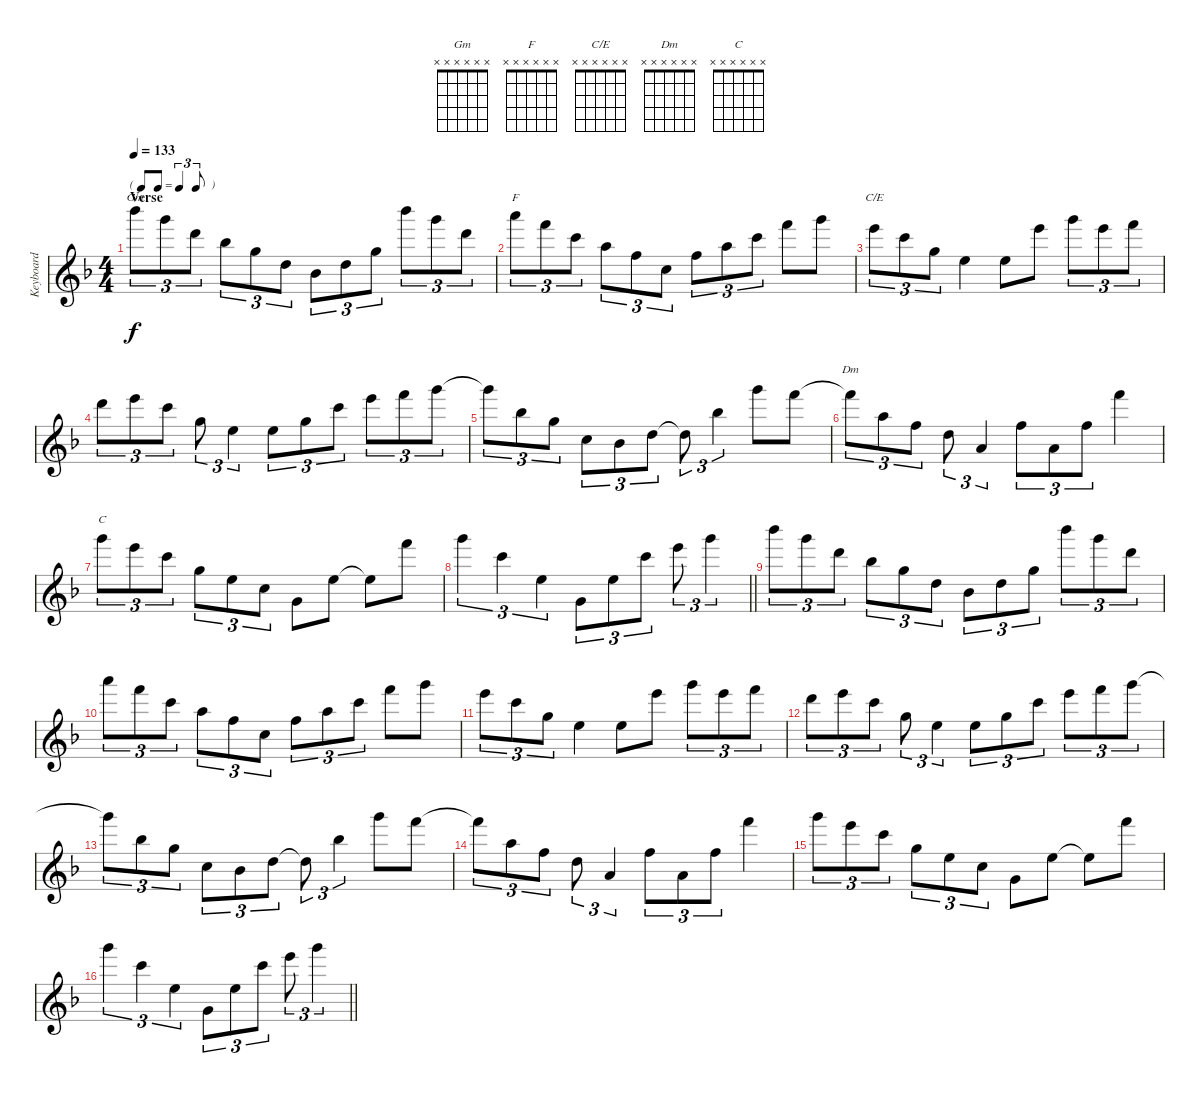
\track ("Keyboard" "Keyboard") {instrument marimba}
\staff {score}
\tuning (E6 B5 G5 D5 A4 E4) {hide}
\chord ("Gm" x x x x x x)
\chord ("F" x x x x x x)
\chord ("C/E" x x x x x x)
\chord ("Dm" x x x x x x)
\chord ("C" x x x x x x)
\ts (4 4)
\tf triplet8th
\section ("" "Verse")
\tempo 133
\clef g2
\ks dminor
6.1.8{tu (3 2) ch "Gm" dy f} 8.2.8{tu (3 2)} 7.3.8{tu (3 2)} 8.4.8{tu (3 2)} 10.5.8{tu (3 2)} 10.6.8{tu (3 2)} 6.6.8{tu (3 2)} 10.6.8{tu (3 2)} 10.5.8{tu (3 2)} 6.1.8{tu (3 2)} 8.2.8{tu (3 2)} 7.3.8{tu (3 2)} |
5.1.8{tu (3 2) ch "F"} 1.1.8{tu (3 2)} 1.2.8{tu (3 2)} 2.3.8{tu (3 2)} 3.4.8{tu (3 2)} 3.5.8{tu (3 2)} 3.4.8{tu (3 2)} 2.3.8{tu (3 2)} 1.2.8{tu (3 2)} 1.1.8 3.1.8 |
5.2.8{tu (3 2) ch "C/E"} 5.3.8{tu (3 2)} 5.4.8{tu (3 2)} 7.5.4 7.5.8 5.2.8 3.1.8{tu (3 2)} 5.2.8{tu (3 2)} 1.1.8{tu (3 2)} |
7.3.8{tu (3 2)} 5.2.8{tu (3 2)} 5.3.8{tu (3 2)} 5.4.8{tu (3 2)} 7.5.4{tu (3 2)} 7.5.8{tu (3 2)} 5.4.8{tu (3 2)} 5.3.8{tu (3 2)} 5.2.8{tu (3 2)} 6.2.8{tu (3 2)} 3.1.8{tu (3 2)} |
3.1{t}.8{tu (3 2)} 3.3.8{tu (3 2)} 5.4.8{tu (3 2)} 3.5.8{tu (3 2)} 6.6.8{tu (3 2)} 5.5.8{tu (3 2)} 5.5{t}.8{tu (3 2)} 3.3.4{tu (3 2)} 3.1.8 1.1.8 |
1.1{t}.8{tu (3 2) ch "Dm"} 2.3.8{tu (3 2)} 3.4.8{tu (3 2)} 5.5.8{tu (3 2)} 5.6.4{tu (3 2)} 3.4.8{tu (3 2)} 5.6.8{tu (3 2)} 3.4.8{tu (3 2)} 1.1.4 |
3.1.8{tu (3 2) ch "C"} 5.2.8{tu (3 2)} 5.3.8{tu (3 2)} 5.4.8{tu (3 2)} 7.5.8{tu (3 2)} 3.5.8{tu (3 2)} 3.6.8 7.5.8 7.5{t}.8 6.2.8 |
\barLineRight lightlight
3.1.4{tu (3 2)} 5.3.4{tu (3 2)} 7.5.4{tu (3 2)} 3.6.8{tu (3 2)} 7.5.8{tu (3 2)} 5.3.8{tu (3 2)} 5.2.8{tu (3 2)} 3.1.4{tu (3 2)} |
6.1.8{tu (3 2)} 8.2.8{tu (3 2)} 7.3.8{tu (3 2)} 8.4.8{tu (3 2)} 10.5.8{tu (3 2)} 10.6.8{tu (3 2)} 6.6.8{tu (3 2)} 10.6.8{tu (3 2)} 10.5.8{tu (3 2)} 6.1.8{tu (3 2)} 8.2.8{tu (3 2)} 7.3.8{tu (3 2)} |
5.1.8{tu (3 2)} 1.1.8{tu (3 2)} 1.2.8{tu (3 2)} 2.3.8{tu (3 2)} 3.4.8{tu (3 2)} 3.5.8{tu (3 2)} 3.4.8{tu (3 2)} 2.3.8{tu (3 2)} 1.2.8{tu (3 2)} 1.1.8 3.1.8 |
5.2.8{tu (3 2)} 5.3.8{tu (3 2)} 5.4.8{tu (3 2)} 7.5.4 7.5.8 5.2.8 3.1.8{tu (3 2)} 5.2.8{tu (3 2)} 1.1.8{tu (3 2)} |
7.3.8{tu (3 2)} 5.2.8{tu (3 2)} 5.3.8{tu (3 2)} 5.4.8{tu (3 2)} 7.5.4{tu (3 2)} 7.5.8{tu (3 2)} 5.4.8{tu (3 2)} 5.3.8{tu (3 2)} 5.2.8{tu (3 2)} 6.2.8{tu (3 2)} 3.1.8{tu (3 2)} |
3.1{t}.8{tu (3 2)} 3.3.8{tu (3 2)} 5.4.8{tu (3 2)} 3.5.8{tu (3 2)} 6.6.8{tu (3 2)} 5.5.8{tu (3 2)} 5.5{t}.8{tu (3 2)} 3.3.4{tu (3 2)} 3.1.8 1.1.8 |
1.1{t}.8{tu (3 2)} 2.3.8{tu (3 2)} 3.4.8{tu (3 2)} 5.5.8{tu (3 2)} 5.6.4{tu (3 2)} 3.4.8{tu (3 2)} 5.6.8{tu (3 2)} 3.4.8{tu (3 2)} 1.1.4 |
3.1.8{tu (3 2)} 5.2.8{tu (3 2)} 5.3.8{tu (3 2)} 5.4.8{tu (3 2)} 7.5.8{tu (3 2)} 3.5.8{tu (3 2)} 3.6.8 7.5.8 7.5{t}.8 6.2.8 |
\barLineRight lightlight
3.1.4{tu (3 2)} 5.3.4{tu (3 2)} 7.5.4{tu (3 2)} 3.6.8{tu (3 2)} 7.5.8{tu (3 2)} 5.3.8{tu (3 2)} 5.2.8{tu (3 2)} 3.1.4{tu (3 2)}
